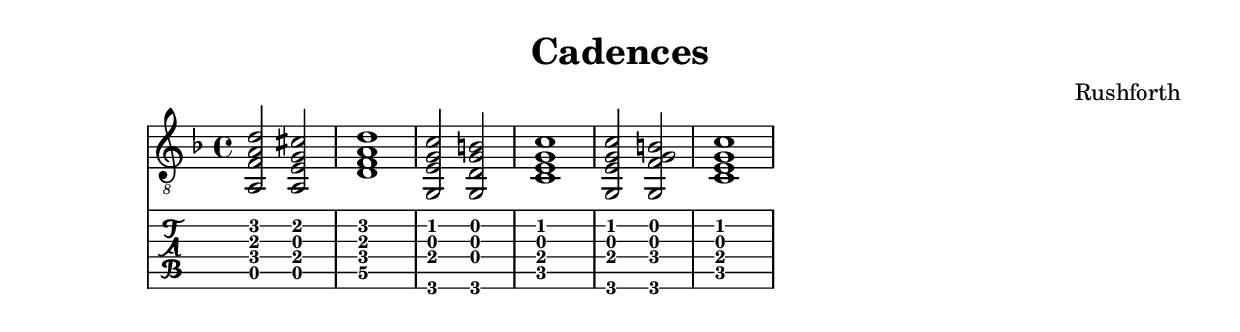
\header {
  title = "Cadences"
  composer = "Rushforth"
}

symbols = {
  \key d \minor
    \time 4/4
    \set TabStaff.minimumFret = #0
    \set TabStaff.restrainOpenStrings = ##t
    <a, d' a f>2 <a, e g cis'>2 <d d' a f>1 
    <g, e g c'>2 <g, d g b>2 <c e g c'>1 
    <g, e g c'>2 <g, f g b>2 <c e g c'>1
  }


\score {
  <<
    \new Staff { \clef "G_8" \symbols }

    \new TabStaff { \symbols }
  >>
  \layout {}
  \midi {}
}  
